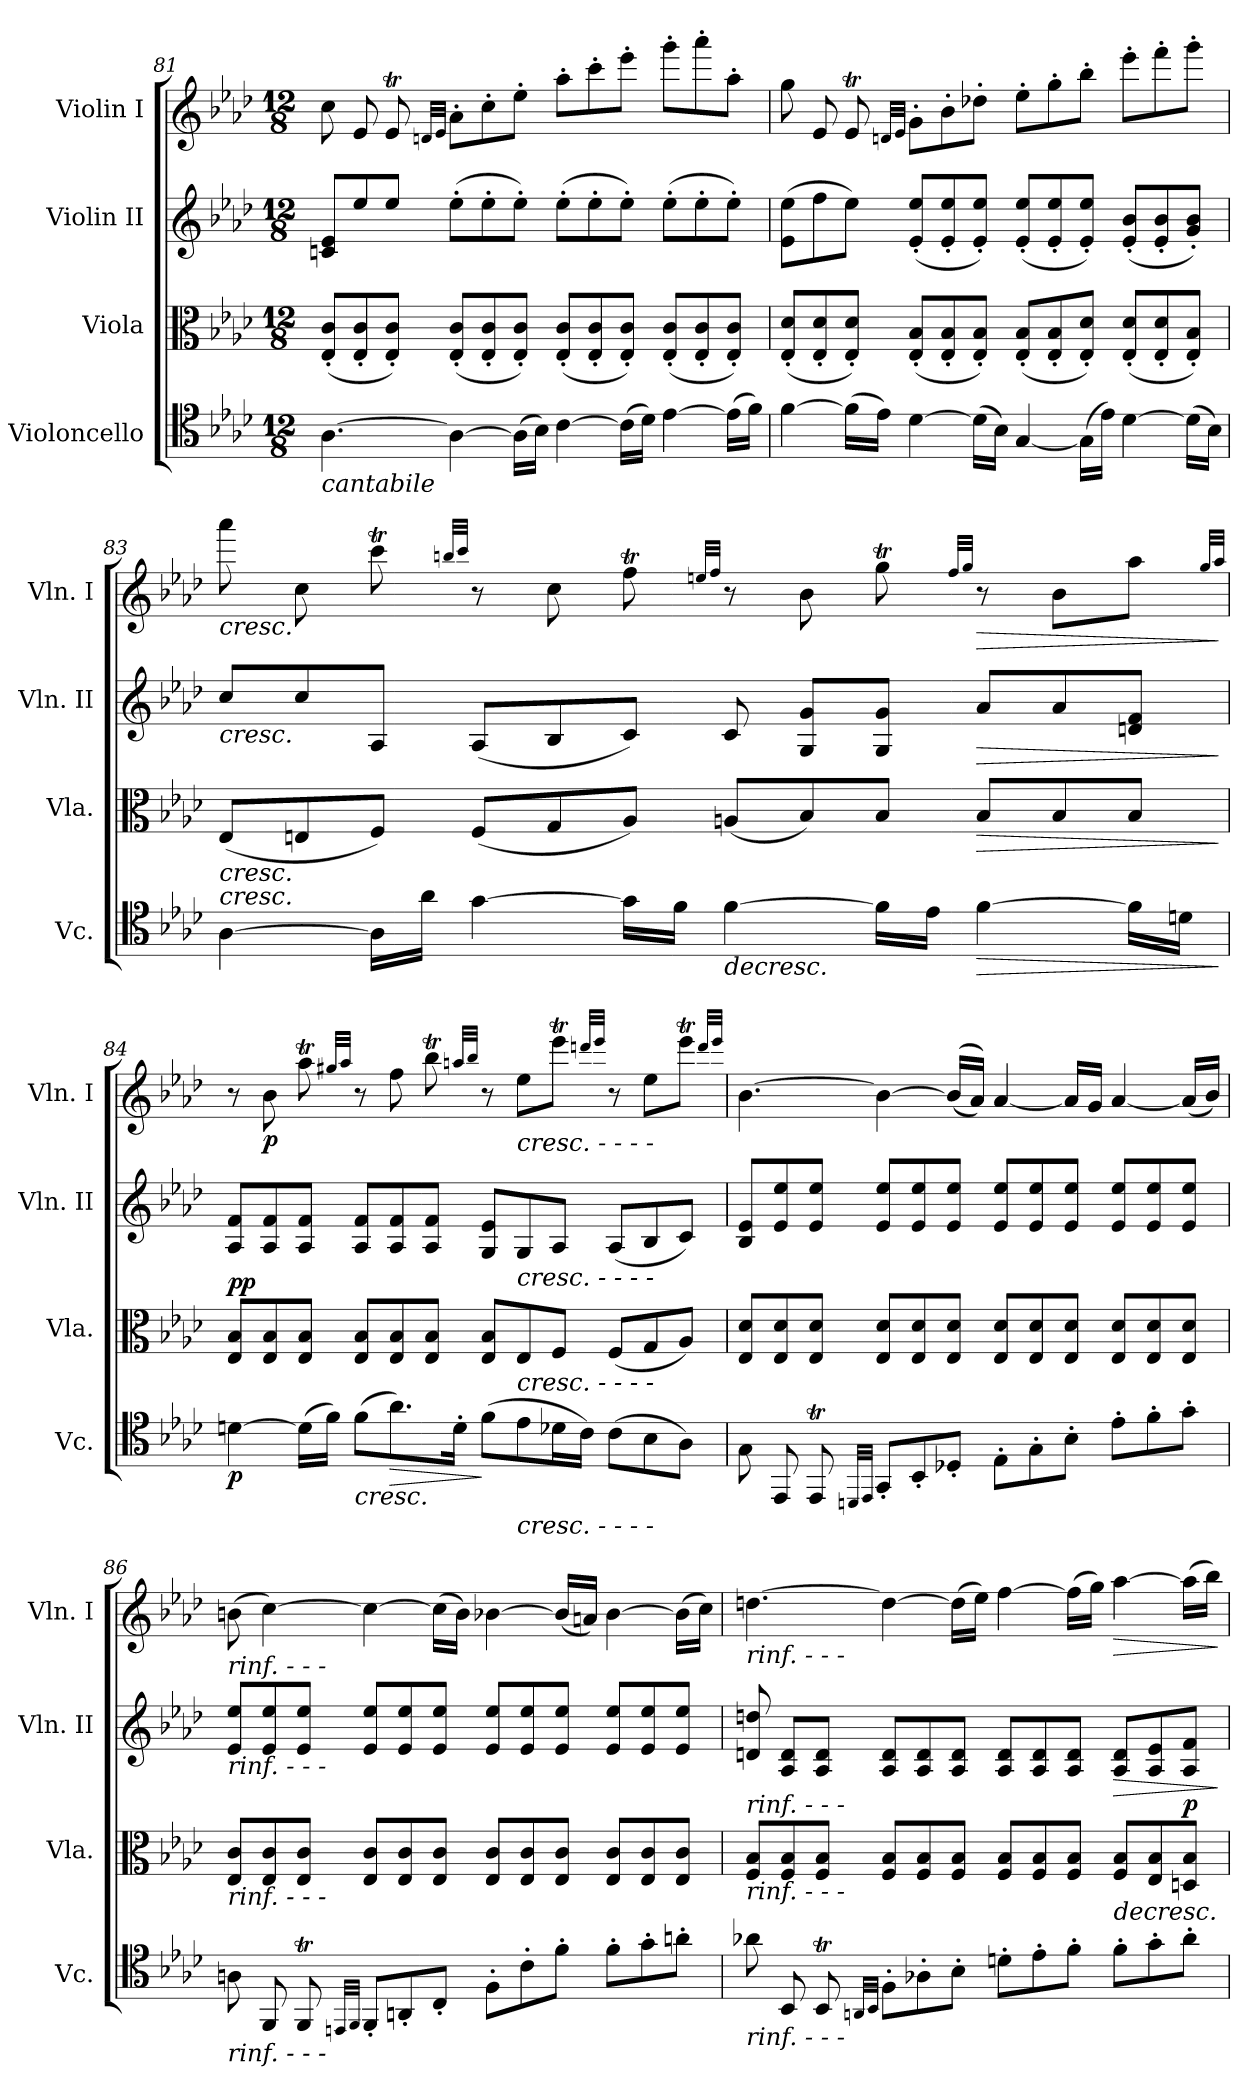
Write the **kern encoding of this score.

**kern	**dynam	**kern	**dynam	**kern	**dynam	**kern	**dynam
*part4	*part4	*part3	*part3	*part2	*part2	*part1	*part1
*staff4	*staff4	*staff3	*staff3	*staff2	*staff2	*staff1	*staff1
*I"Violoncello	*	*I"Viola	*	*I"Violin II	*	*I"Violin I	*
*I'Vc.	*	*I'Vla.	*	*I'Vln. II	*	*I'Vln. I	*
*clefC4	*	*clefC3	*	*clefG2	*	*clefG2	*
*k[b-e-a-d-]	*	*k[b-e-a-d-]	*	*k[b-e-a-d-]	*	*k[b-e-a-d-]	*
*M12/8	*	*M12/8	*	*M12/8	*	*M12/8	*
=81	=81	=81	=81	=81	=81	=81	=81
!LO:TX:b:i:t=cantabile	!	!	!	!	!	!	!
[4.A-\	.	(<8E-/' 8c/'L	.	8cn/ 8e-/L	.	8cc\	.
.	.	8E-/' 8c/'	.	8ee-/	.	8e-/	.
.	.	8E-/' 8c/'J)	.	8ee-/J	.	8e-T/	.
.	.	.	.	.	.	32qdn/LLL	.
.	.	.	.	.	.	32qe-/JJJ	.
4A-\_	.	(<8E-/' 8c/'L	.	(>8ee-'\L	.	8a-'\L	.
.	.	8E-/' 8c/'	.	8ee-'\	.	8cc'\	.
(>16A-\LL]	.	8E-/' 8c/'J)	.	8ee-'\J)	.	8ee-'\J	.
16B-\JJ)	.	.	.	.	.	.	.
[4c\	.	(<8E-/' 8c/'L	.	(>8ee-'\L	.	8aa-'\L	.
.	.	8E-/' 8c/'	.	8ee-'\	.	8ccc'\	.
(>16c\LL]	.	8E-/' 8c/'J)	.	8ee-'\J)	.	8eee-'\J	.
16d-\JJ)	.	.	.	.	.	.	.
[4e-\	.	(<8E-/' 8c/'L	.	(>8ee-'\L	.	8ggg'\L	.
.	.	8E-/' 8c/'	.	8ee-'\	.	8aaa-'\	.
(>16e-\LL]	.	8E-/' 8c/'J)	.	8ee-'\J)	.	8aa-'\J	.
16f\JJ)	.	.	.	.	.	.	.
=82	=82	=82	=82	=82	=82	=82	=82
[4f\	.	(<8E-/' 8d-/'L	.	(>8e-\ 8ee-\L	.	8gg\	.
.	.	8E-/' 8d-/'	.	8ff\	.	8e-/	.
(>16f\LL]	.	8E-/' 8d-/'J)	.	8ee-\J)	.	8e-T/	.
16e-\JJ)	.	.	.	.	.	.	.
.	.	.	.	.	.	32qdn/LLL	.
.	.	.	.	.	.	32qe-/JJJ	.
[4d-\	.	(<8E-/' 8B-/'L	.	(<8e-/' 8ee-/'L	.	8g'\L	.
.	.	8E-/' 8B-/'	.	8e-/' 8ee-/'	.	8b-'\	.
(>16d-\LL]	.	8E-/' 8B-/'J)	.	8e-/' 8ee-/'J)	.	8dd-X'\J	.
16B-\JJ)	.	.	.	.	.	.	.
[4G/	.	(<8E-/' 8B-/'L	.	(<8e-/' 8ee-/'L	.	8ee-'\L	.
.	.	8E-/' 8B-/'	.	8e-/' 8ee-/'	.	8gg'\	.
(>16G\LL]	.	8E-/' 8d-/'J)	.	8e-/' 8ee-/'J)	.	8bb-'\J	.
16e-\JJ)	.	.	.	.	.	.	.
[4d-\	.	(<8E-/' 8d-/'L	.	(<8e-/' 8b-/'L	.	8eee-'\L	.
.	.	8E-/' 8d-/'	.	8e-/' 8b-/'	.	8fff'\	.
(>16d-\LL]	.	8E-/' 8B-/'J)	.	8g/' 8b-/'J)	.	8ggg'\J	.
16B-\JJ)	.	.	.	.	.	.	.
=83	=83	=83	=83	=83	=83	=83	=83
!	!	!	!	!	!	!LO:TX:b:i:t=cresc.	!
!	!	!	!	!LO:TX:b:i:t=cresc.	!	!	!
!	!	!LO:TX:b:i:t=cresc.	!	!	!	!	!
!LO:TX:a:i:t=cresc.	!	!	!	!	!	!	!
[4A-\	.	(<8E-/L	.	8cc/L	.	8aaa-\	.
.	.	8En/	.	8cc/	.	8cc\	.
16A-\LL]	.	8F/J)	.	8A-/J	.	8ccct\	.
16a-\JJ	.	.	.	.	.	.	.
.	.	.	.	.	.	32qbbn/LLL	.
.	.	.	.	.	.	32qccc/JJJ	.
[4g\	.	(<8F/L	.	(<8A-/L	.	8r	.
.	.	8G/	.	8B-/	.	8cc\	.
16g\LL]	.	8A-/J)	.	8c/J)	.	8ffT\	.
16f\JJ	.	.	.	.	.	.	.
.	.	.	.	.	.	32qeen/LLL	.
.	.	.	.	.	.	32qff/JJJ	.
!	!LO:HP:b	!	!	!	!	!	!
[4f\	>	(<8An/L	.	8c/	.	8r	.
.	.	8B-/)	.	8G/ 8g/L	.	8b-\	.
16f\LL]	.	8B-/J	.	8G/ 8g/J	.	8ggt\	.
16e-\JJ	.	.	.	.	.	.	.
.	.	.	.	.	.	32qff/LLL	.
.	.	.	.	.	.	32qgg/JJJ	.
!	!LO:HP:b	!	!LO:HP:b	!	!LO:HP:b	!	!LO:HP:b
[4f\	>	8B-/L	>	8a-/L	>	8r	>
.	.	8B-/	.	8a-/	.	8b-\L	.
16f\LL]	.	8B-/J	.	8dn/ 8f/J	.	8aa-\J	.
16dn\JJ	.	.	.	.	.	.	.
.	.	.	.	.	.	32qgg/LLL	.
.	.	.	.	.	.	32qaa-/JJJ	.
.	]	.	]	.	]	.	]
=84	=84	=84	=84	=84	=84	=84	=84
!	!LO:DY:b	!	!LO:DY:b	!	!	!	!
!	!	!	!LO:DY:n=1:a	!	!	!	!
[4dn\	p	8E-/ 8B-/L	p p	8A-/ 8f/L	.	8r	.
!	!	!	!	!	!	!	!LO:DY:b
.	.	8E-/ 8B-/	.	8A-/ 8f/	.	8b-\	p
(>16d\LL]	.	8E-/ 8B-/J	.	8A-/ 8f/J	.	8aa-T\	.
16f\JJ)	.	.	.	.	.	.	.
.	.	.	.	.	.	32qgg#X/LLL	.
.	.	.	.	.	.	32qaa-/JJJ	.
!	!LO:HP:b	!	!	!	!	!	!
(>8f\L	<	8E-/ 8B-/L	.	8A-/ 8f/L	.	8r	.
!	!LO:HP:b	!	!	!	!	!	!
8.a-\)	>	8E-/ 8B-/	.	8A-/ 8f/	.	8ff\	.
.	.	8E-/ 8B-/J	.	8A-/ 8f/J	.	8bb-T\	.
16d'\Jk	.	.	.	.	.	.	.
.	.	.	.	.	.	32qaan/LLL	.
.	.	.	.	.	.	32qbb-/JJJ	.
(>8f\L	]	8E-/ 8B-/L	.	8G/ 8e-/L	.	8r	.
!	!	!	!	!	!	!LO:TX:b:i:t=cresc.          -                     -                -               -	!
!	!	!LO:TX:a:i:t=cresc.          -                     -                -               -	!	!	!	!	!
!	!	!LO:TX:b:i:t=cresc.          -                     -                -               -	!	!	!	!	!
!LO:TX:b:i:t=cresc.          -                     -                -               -	!	!	!	!	!	!	!
8e-\	.	8E-/	.	8G/	.	8ee-\L	.
16d-X\L	.	8F/J	.	8A-/J	.	8eee-T\J	.
16c\JJ)	.	.	.	.	.	.	.
.	.	.	.	.	.	32qdddn/LLL	.
.	.	.	.	.	.	32qeee-/JJJ	.
(>8c\L	.	(<8F/L	.	(<8A-/L	.	8r	.
8B-\	.	8G/	.	8B-/	.	8ee-\L	.
8A-\J)	.	8A-/J)	.	8c/J)	.	8eee-T\J	.
.	.	.	.	.	.	32qddd/LLL	.
.	.	.	.	.	.	32qeee-/JJJ	.
.	]	.	.	.	.	.	.
=85	=85	=85	=85	=85	=85	=85	=85
8G\	.	8E-/ 8d-/L	.	8B-/ 8e-/L	.	[4.b-\	.
8EE-/	.	8E-/ 8d-/	.	8e-/ 8ee-/	.	.	.
8EE-T/	.	8E-/ 8d-/J	.	8e-/ 8ee-/J	.	.	.
32qDDn/LLL	.	.	.	.	.	.	.
32qEE-/JJJ	.	.	.	.	.	.	.
8GG'/L	.	8E-/ 8d-/L	.	8e-/ 8ee-/L	.	4b-\_	.
8BB-'/	.	8E-/ 8d-/	.	8e-/ 8ee-/	.	.	.
8D-X'/J	.	8E-/ 8d-/J	.	8e-/ 8ee-/J	.	(<(<16b-/LL]	.
.	.	.	.	.	.	16a-/JJ))	.
8E-'\L	.	8E-/ 8d-/L	.	8e-/ 8ee-/L	.	[4a-/	.
8G'\	.	8E-/ 8d-/	.	8e-/ 8ee-/	.	.	.
8B-'\J	.	8E-/ 8d-/J	.	8e-/ 8ee-/J	.	16a-/LL]	.
.	.	.	.	.	.	16g/JJ	.
8e-'\L	.	8E-/ 8d-/L	.	8e-/ 8ee-/L	.	[4a-/	.
8f'\	.	8E-/ 8d-/	.	8e-/ 8ee-/	.	.	.
8g'\J	.	8E-/ 8d-/J	.	8e-/ 8ee-/J	.	(<16a-/LL]	.
.	.	.	.	.	.	16b-/JJ)	.
=86	=86	=86	=86	=86	=86	=86	=86
!	!	!	!	!	!	!LO:TX:b:i:t=rinf.    -              -              -	!
!	!	!	!	!LO:TX:b:i:t=rinf.    -              -              -	!	!	!
!	!	!LO:TX:b:i:t=rinf.    -              -              -	!	!	!	!	!
!LO:TX:b:i:t=rinf.    -              -              -	!	!	!	!	!	!	!
8An\	.	8E-/ 8c/L	.	8e-/ 8ee-/L	.	(>8bn\	.
8FF/	.	8E-/ 8c/	.	8e-/ 8ee-/	.	[4cc\)	.
8FFT/	.	8E-/ 8c/J	.	8e-/ 8ee-/J	.	.	.
32qEEn/LLL	.	.	.	.	.	.	.
32qFF/JJJ	.	.	.	.	.	.	.
8FF'/L	.	8E-/ 8c/L	.	8e-/ 8ee-/L	.	4cc\_	.
8AAn'/	.	8E-/ 8c/	.	8e-/ 8ee-/	.	.	.
8C'/J	.	8E-/ 8c/J	.	8e-/ 8ee-/J	.	(>16cc\LL]	.
.	.	.	.	.	.	16b\JJ)	.
8F'\L	.	8E-/ 8c/L	.	8e-/ 8ee-/L	.	[4b-X\	.
8c'\	.	8E-/ 8c/	.	8e-/ 8ee-/	.	.	.
8f'\J	.	8E-/ 8c/J	.	8e-/ 8ee-/J	.	(<16b-/LL]	.
.	.	.	.	.	.	16an/JJ)	.
8f'\L	.	8E-/ 8c/L	.	8e-/ 8ee-/L	.	[4b-\	.
8g'\	.	8E-/ 8c/	.	8e-/ 8ee-/	.	.	.
8an'\J	.	8E-/ 8c/J	.	8e-/ 8ee-/J	.	(>16b-\LL]	.
.	.	.	.	.	.	16cc\JJ)	.
=87	=87	=87	=87	=87	=87	=87	=87
!	!	!	!	!	!	!LO:TX:b:i:t=rinf.      -              -            -	!
!	!	!LO:TX:a:i:t=rinf.      -              -            -	!	!	!	!	!
!	!	!LO:TX:b:i:t=rinf.      -              -            -	!	!	!	!	!
!LO:TX:b:i:t=rinf.      -              -            -	!	!	!	!	!	!	!
8a-X\	.	8F/ 8B-/L	.	8dn/ 8ddn/	.	[4.ddn\	.
8BB-/	.	8F/ 8B-/	.	8A-/ 8d/L	.	.	.
8BB-T/	.	8F/ 8B-/J	.	8A-/ 8d/J	.	.	.
32qAAn/LLL	.	.	.	.	.	.	.
32qBB-/JJJ	.	.	.	.	.	.	.
8F'\L	.	8F/ 8B-/L	.	8A-/ 8d/L	.	4dd\_	.
8A-X'\	.	8F/ 8B-/	.	8A-/ 8d/	.	.	.
8B-'\J	.	8F/ 8B-/J	.	8A-/ 8d/J	.	(>16dd\LL]	.
.	.	.	.	.	.	16ee-\JJ)	.
8dn'\L	.	8F/ 8B-/L	.	8A-/ 8d/L	.	[4ff\	.
8e-'\	.	8F/ 8B-/	.	8A-/ 8d/	.	.	.
8f'\J	.	8F/ 8B-/J	.	8A-/ 8d/J	.	(>16ff\LL]	.
.	.	.	.	.	.	16gg\JJ)	.
!	!	!	!LO:HP:b	!	!LO:HP:b	!	!LO:HP:b
8f'\L	.	8F/ 8B-/L	>	8A-/ 8d/L	>	[4aa-\	>
8g'\	.	8E-/ 8B-/	.	8A-/ 8e-/	.	.	.
!	!	!	!LO:DY:a	!	!	!	!
8a-'\J	.	8Dn/ 8B-/J	p	8A-/ 8f/J	.	(>16aa-\LL]	.
.	.	.	.	.	.	16bb-\JJ)	.
.	[	.	]	.	]	.	]
=	=	=	=	=	=	=	=
*-	*-	*-	*-	*-	*-	*-	*-
